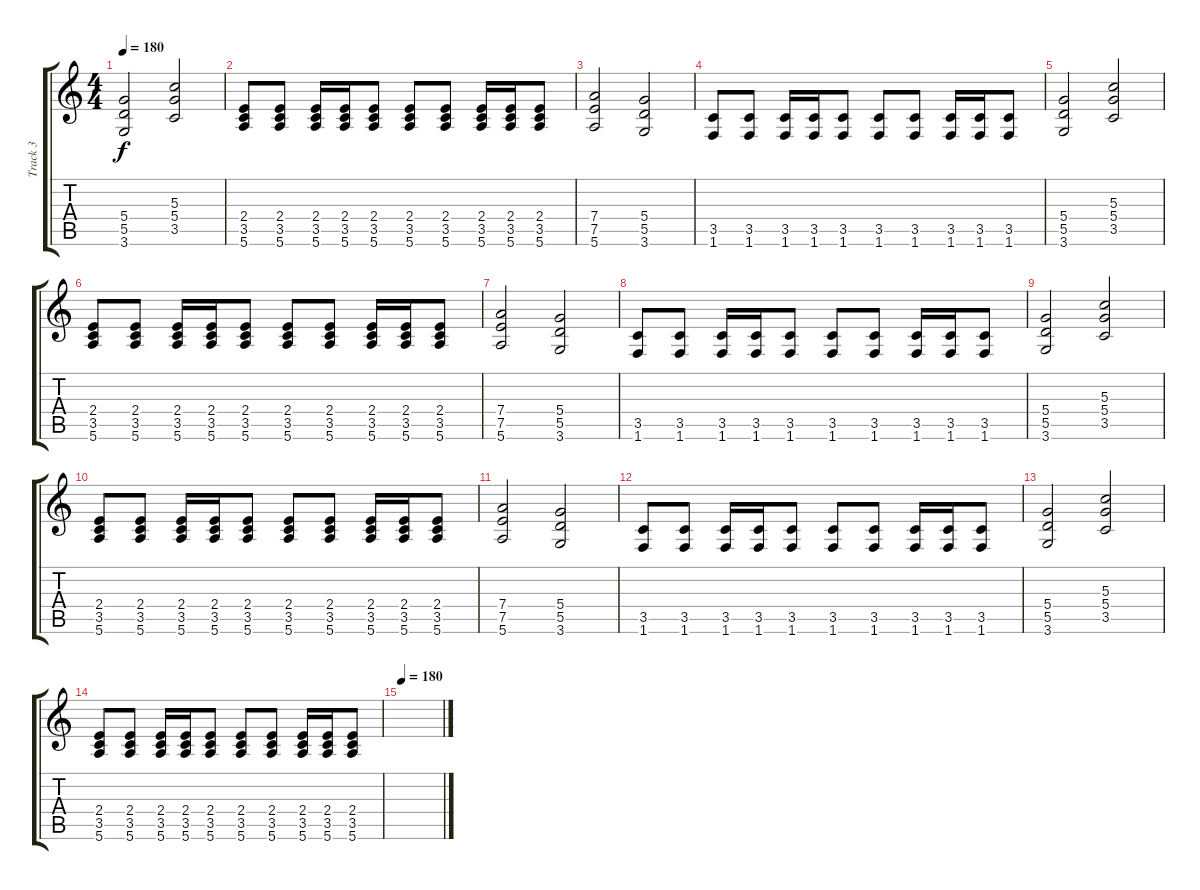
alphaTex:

\track ("Track 3" "Track 3") {instrument distortionguitar}
\staff {score tabs}
\tuning (E4 B3 G3 D3 A2 E2) {hide}
\ts (4 4)
\tempo 180
\clef g2
\ks c
(5.4 5.5 3.6).2{dy f} (5.3 5.4 3.5).2 |
(2.4 3.5 5.6).8 (2.4 3.5 5.6).8 (2.4 3.5 5.6).16 (2.4 3.5 5.6).16 (2.4 3.5 5.6).8 (2.4 3.5 5.6).8 (2.4 3.5 5.6).8 (2.4 3.5 5.6).16 (2.4 3.5 5.6).16 (2.4 3.5 5.6).8 |
(7.4 7.5 5.6).2 (5.4 5.5 3.6).2 |
(3.5 1.6).8 (3.5 1.6).8 (3.5 1.6).16 (3.5 1.6).16 (3.5 1.6).8 (3.5 1.6).8 (3.5 1.6).8 (3.5 1.6).16 (3.5 1.6).16 (3.5 1.6).8 |
(5.4 5.5 3.6).2 (5.3 5.4 3.5).2 |
(2.4 3.5 5.6).8 (2.4 3.5 5.6).8 (2.4 3.5 5.6).16 (2.4 3.5 5.6).16 (2.4 3.5 5.6).8 (2.4 3.5 5.6).8 (2.4 3.5 5.6).8 (2.4 3.5 5.6).16 (2.4 3.5 5.6).16 (2.4 3.5 5.6).8 |
(7.4 7.5 5.6).2 (5.4 5.5 3.6).2 |
(3.5 1.6).8 (3.5 1.6).8 (3.5 1.6).16 (3.5 1.6).16 (3.5 1.6).8 (3.5 1.6).8 (3.5 1.6).8 (3.5 1.6).16 (3.5 1.6).16 (3.5 1.6).8 |
(5.4 5.5 3.6).2 (5.3 5.4 3.5).2 |
(2.4 3.5 5.6).8 (2.4 3.5 5.6).8 (2.4 3.5 5.6).16 (2.4 3.5 5.6).16 (2.4 3.5 5.6).8 (2.4 3.5 5.6).8 (2.4 3.5 5.6).8 (2.4 3.5 5.6).16 (2.4 3.5 5.6).16 (2.4 3.5 5.6).8 |
(7.4 7.5 5.6).2 (5.4 5.5 3.6).2 |
(3.5 1.6).8 (3.5 1.6).8 (3.5 1.6).16 (3.5 1.6).16 (3.5 1.6).8 (3.5 1.6).8 (3.5 1.6).8 (3.5 1.6).16 (3.5 1.6).16 (3.5 1.6).8 |
(5.4 5.5 3.6).2 (5.3 5.4 3.5).2 |
(2.4 3.5 5.6).8 (2.4 3.5 5.6).8 (2.4 3.5 5.6).16 (2.4 3.5 5.6).16 (2.4 3.5 5.6).8 (2.4 3.5 5.6).8 (2.4 3.5 5.6).8 (2.4 3.5 5.6).16 (2.4 3.5 5.6).16 (2.4 3.5 5.6).8 |
\tempo 180
